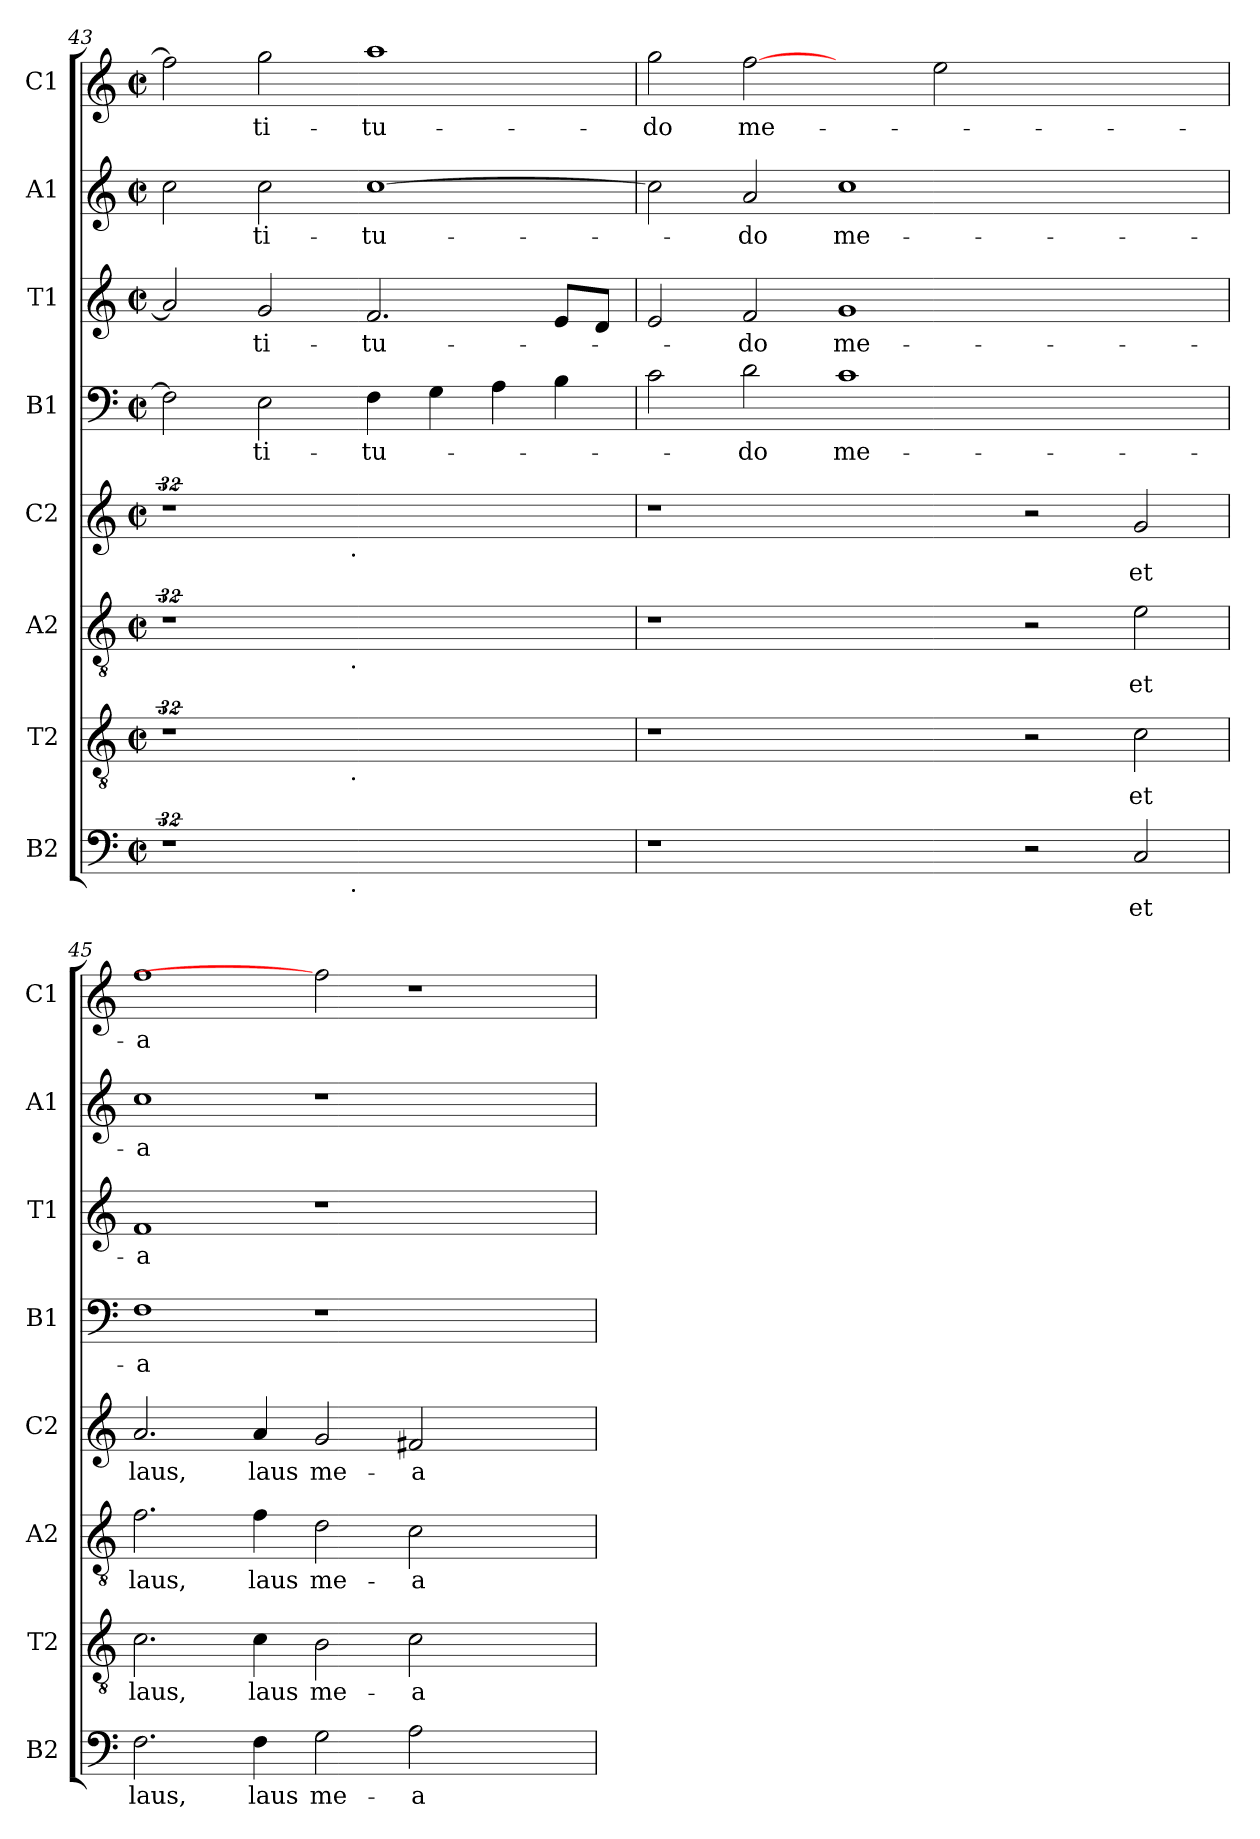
**kern	**text	**kern	**text	**kern	**text	**kern	**text	**kern	**text	**kern	**text	**kern	**text	**kern	**text
*part8	*part8	*part7	*part7	*part6	*part6	*part5	*part5	*part4	*part4	*part3	*part3	*part2	*part2	*part1	*part1
*staff8	*staff8	*staff7	*staff7	*staff6	*staff6	*staff5	*staff5	*staff4	*staff4	*staff3	*staff3	*staff2	*staff2	*staff1	*staff1
*I"B2	*	*I"T2	*	*I"A2	*	*I"C2	*	*I"B1	*	*I"T1	*	*I"A1	*	*I"C1	*
*I'B2	*	*I'T2	*	*I'A2	*	*I'C2	*	*I'B1	*	*I'T1	*	*I'A1	*	*I'C1	*
*clefF4	*	*clefGv2	*	*clefGv2	*	*clefG2	*	*clefF4	*	*clefG2	*	*clefG2	*	*clefG2	*
*k[]	*	*k[]	*	*k[]	*	*k[]	*	*k[]	*	*k[]	*	*k[]	*	*k[]	*
*C:	*	*C:	*	*C:	*	*C:	*	*C:	*	*C:	*	*C:	*	*C:	*
*M2/2	*	*M2/2	*	*M2/2	*	*M2/2	*	*M2/2	*	*M2/2	*	*M2/2	*	*M2/2	*
*met(c|)	*	*met(c|)	*	*met(c|)	*	*met(c|)	*	*met(c|)	*	*met(c|)	*	*met(c|)	*	*met(c|)	*
=43	=43	=43	=43	=43	=43	=43	=43	=43	=43	=43	=43	=43	=43	=43	=43
32%31r	.	32%31r	.	32%31r	.	32%31r	.	2F\]	.	2a/]	.	2cc\	.	2ff\]	.
!	!	!	!	!	!	!	!	!	!LO:LY:b	!	!LO:LY:b	!	!LO:LY:b	!	!LO:LY:b
.	.	.	.	.	.	.	.	2E\	ti-	2g/	ti-	2cc\	ti-	2gg\	ti-
!	!	!	!	!	!	!LO:TX:b:t=.	!	!	!	!	!	!	!	!	!
!	!	!	!	!LO:TX:b:t=.	!	!	!	!	!	!	!	!	!	!	!
!	!	!LO:TX:b:t=.	!	!	!	!	!	!	!	!	!	!	!	!	!
!LO:TX:b:t=.	!	!	!	!	!	!	!	!	!	!	!	!	!	!	!
32ryy	.	32ryy	.	32ryy	.	32ryy	.	.	.	.	.	.	.	.	.
!	!	!	!	!	!	!	!	!	!LO:LY:b	!	!LO:LY:b	!	!LO:LY:b	!	!LO:LY:b
1ryy	.	1ryy	.	1ryy	.	1ryy	.	4F\	-tu-	2.f/	-tu-	[>1cc	-tu-	1aa	-tu-
.	.	.	.	.	.	.	.	4G\	.	.	.	.	.	.	.
.	.	.	.	.	.	.	.	4A\	.	.	.	.	.	.	.
.	.	.	.	.	.	.	.	4B\	.	8e/L	.	.	.	.	.
.	.	.	.	.	.	.	.	.	.	8d/J	.	.	.	.	.
=44	=44	=44	=44	=44	=44	=44	=44	=44	=44	=44	=44	=44	=44	=44	=44
!	!	!	!	!	!	!	!	!	!	!	!	!	!	!	!LO:LY:b
1r	.	1r	.	1r	.	1r	.	2c\	.	2e/	.	2cc\]	.	2gg\	-do
!	!	!	!	!	!	!	!	!	!LO:LY:b	!	!LO:LY:b	!	!LO:LY:b	!	!LO:LY:b
.	.	.	.	.	.	.	.	2d\	-do	2f/	-do	2a/	-do	[2ff	me-
!	!	!	!	!	!	!	!	!	!LO:LY:b	!	!LO:LY:b	!	!LO:LY:b	!	!
32%31ryy	.	32%31ryy	.	32%31ryy	.	32%31ryy	.	1c	me-	1g	me-	1cc	me-	2ryy	.
.	.	.	.	.	.	.	.	.	.	.	.	.	.	2ee\	.
2r	.	2r	.	2r	.	2r	.	.	.	.	.	.	.	.	.
.	.	.	.	.	.	.	.	32%31ryy	.	32%31ryy	.	32%31ryy	.	32%31ryy	.
!	!LO:LY:b	!	!LO:LY:b	!	!LO:LY:b	!	!LO:LY:b	!	!	!	!	!	!	!	!
2C/	et	2c\	et	2e\	et	2g/	et	.	.	.	.	.	.	.	.
=45	=45	=45	=45	=45	=45	=45	=45	=45	=45	=45	=45	=45	=45	=45	=45
!	!LO:LY:b	!	!LO:LY:b	!	!LO:LY:b	!	!LO:LY:b	!	!LO:LY:b	!	!LO:LY:b	!	!LO:LY:b	!	!LO:LY:b
2.F\	laus,	2.c\	laus,	2.f\	laus,	2.a/	laus,	1F	-a	1f	-a	1cc	-a	1ff	-a
!	!LO:LY:b	!	!LO:LY:b	!	!LO:LY:b	!	!LO:LY:b	!	!	!	!	!	!	!	!
4F\	laus	4c\	laus	4f\	laus	4a/	laus	.	.	.	.	.	.	.	.
!	!LO:LY:b	!	!LO:LY:b	!	!LO:LY:b	!	!LO:LY:b	!	!	!	!	!	!	!	!
2G\	me-	2B\	me-	2d\	me-	2g/	me-	1r	.	1r	.	1r	.	2ff]	.
!	!LO:LY:b	!	!LO:LY:b	!	!LO:LY:b	!	!LO:LY:b	!	!	!	!	!	!	!	!
2A\	-a	2c\	-a	2c\	-a	2f#X/	-a	.	.	.	.	.	.	1r	.
2ryy	.	2ryy	.	2ryy	.	2ryy	.	2ryy	.	2ryy	.	2ryy	.	.	.
=	=	=	=	=	=	=	=	=	=	=	=	=	=	=	=
*-	*-	*-	*-	*-	*-	*-	*-	*-	*-	*-	*-	*-	*-	*-	*-
